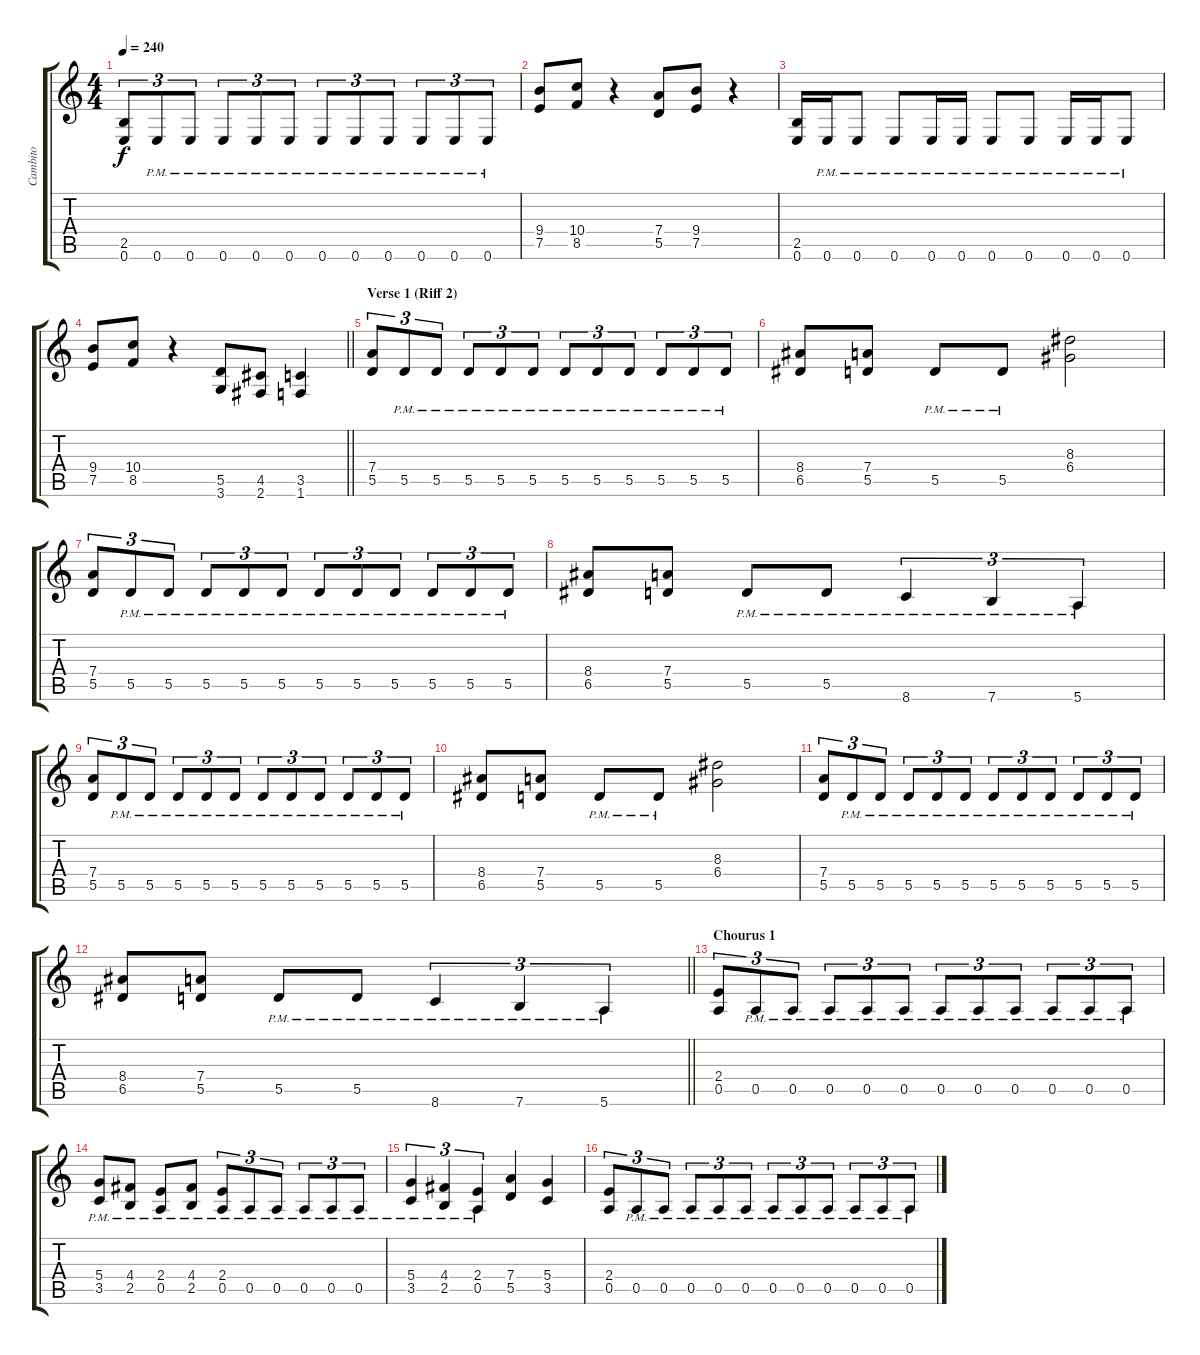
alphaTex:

\track ("Cambito" "Cambito") {instrument distortionguitar}
\staff {score tabs}
\tuning (E4 B3 G3 D3 A2 E2) {hide}
\ts (4 4)
\tempo 240
\clef g2
\ks c
(2.5 0.6).8{tu (3 2) dy f} 0.6{pm}.8{tu (3 2)} 0.6{pm}.8{tu (3 2)} 0.6{pm}.8{tu (3 2)} 0.6{pm}.8{tu (3 2)} 0.6{pm}.8{tu (3 2)} 0.6{pm}.8{tu (3 2)} 0.6{pm}.8{tu (3 2)} 0.6{pm}.8{tu (3 2)} 0.6{pm}.8{tu (3 2)} 0.6{pm}.8{tu (3 2)} 0.6{pm}.8{tu (3 2)} |
(9.4 7.5).8 (10.4 8.5).8 r.4 (7.4 5.5).8 (9.4 7.5).8 r.4 |
(2.5 0.6).16 0.6{pm}.16 0.6{pm}.8 0.6{pm}.8 0.6{pm}.16 0.6{pm}.16 0.6{pm}.8 0.6{pm}.8 0.6{pm}.16 0.6{pm}.16 0.6{pm}.8 |
\barLineRight lightlight
(9.4 7.5).8 (10.4 8.5).8 r.4 (5.5 3.6).8 (4.5 2.6).8 (3.5 1.6).4 |
\section ("" "Verse 1 (Riff 2)")
(7.4 5.5).8{tu (3 2)} 5.5{pm}.8{tu (3 2)} 5.5{pm}.8{tu (3 2)} 5.5{pm}.8{tu (3 2)} 5.5{pm}.8{tu (3 2)} 5.5{pm}.8{tu (3 2)} 5.5{pm}.8{tu (3 2)} 5.5{pm}.8{tu (3 2)} 5.5{pm}.8{tu (3 2)} 5.5{pm}.8{tu (3 2)} 5.5{pm}.8{tu (3 2)} 5.5{pm}.8{tu (3 2)} |
(8.4 6.5).8 (7.4 5.5).8 5.5{pm}.8 5.5{pm}.8 (8.3 6.4).2 |
(7.4 5.5).8{tu (3 2)} 5.5{pm}.8{tu (3 2)} 5.5{pm}.8{tu (3 2)} 5.5{pm}.8{tu (3 2)} 5.5{pm}.8{tu (3 2)} 5.5{pm}.8{tu (3 2)} 5.5{pm}.8{tu (3 2)} 5.5{pm}.8{tu (3 2)} 5.5{pm}.8{tu (3 2)} 5.5{pm}.8{tu (3 2)} 5.5{pm}.8{tu (3 2)} 5.5{pm}.8{tu (3 2)} |
(8.4 6.5).8 (7.4 5.5).8 5.5{pm}.8 5.5{pm}.8 8.6{pm}.4{tu (3 2)} 7.6{pm}.4{tu (3 2)} 5.6{pm}.4{tu (3 2)} |
(7.4 5.5).8{tu (3 2)} 5.5{pm}.8{tu (3 2)} 5.5{pm}.8{tu (3 2)} 5.5{pm}.8{tu (3 2)} 5.5{pm}.8{tu (3 2)} 5.5{pm}.8{tu (3 2)} 5.5{pm}.8{tu (3 2)} 5.5{pm}.8{tu (3 2)} 5.5{pm}.8{tu (3 2)} 5.5{pm}.8{tu (3 2)} 5.5{pm}.8{tu (3 2)} 5.5{pm}.8{tu (3 2)} |
(8.4 6.5).8 (7.4 5.5).8 5.5{pm}.8 5.5{pm}.8 (8.3 6.4).2 |
(7.4 5.5).8{tu (3 2)} 5.5{pm}.8{tu (3 2)} 5.5{pm}.8{tu (3 2)} 5.5{pm}.8{tu (3 2)} 5.5{pm}.8{tu (3 2)} 5.5{pm}.8{tu (3 2)} 5.5{pm}.8{tu (3 2)} 5.5{pm}.8{tu (3 2)} 5.5{pm}.8{tu (3 2)} 5.5{pm}.8{tu (3 2)} 5.5{pm}.8{tu (3 2)} 5.5{pm}.8{tu (3 2)} |
\barLineRight lightlight
(8.4 6.5).8 (7.4 5.5).8 5.5{pm}.8 5.5{pm}.8 8.6{pm}.4{tu (3 2)} 7.6{pm}.4{tu (3 2)} 5.6{pm}.4{tu (3 2)} |
\section ("" "Chourus 1")
(2.4 0.5).8{tu (3 2)} 0.5{pm}.8{tu (3 2)} 0.5{pm}.8{tu (3 2)} 0.5{pm}.8{tu (3 2)} 0.5{pm}.8{tu (3 2)} 0.5{pm}.8{tu (3 2)} 0.5{pm}.8{tu (3 2)} 0.5{pm}.8{tu (3 2)} 0.5{pm}.8{tu (3 2)} 0.5{pm}.8{tu (3 2)} 0.5{pm}.8{tu (3 2)} 0.5{pm}.8{tu (3 2)} |
(5.4{pm} 3.5{pm}).8 (4.4{pm} 2.5{pm}).8 (2.4{pm} 0.5{pm}).8 (4.4{pm} 2.5{pm}).8 (2.4{pm} 0.5{pm}).8{tu (3 2)} 0.5{pm}.8{tu (3 2)} 0.5{pm}.8{tu (3 2)} 0.5{pm}.8{tu (3 2)} 0.5{pm}.8{tu (3 2)} 0.5{pm}.8{tu (3 2)} |
(5.4{pm} 3.5{pm}).4{tu (3 2)} (4.4{pm} 2.5{pm}).4{tu (3 2)} (2.4{pm} 0.5{pm}).4{tu (3 2)} (7.4 5.5).4 (5.4 3.5).4 |
(2.4 0.5).8{tu (3 2)} 0.5{pm}.8{tu (3 2)} 0.5{pm}.8{tu (3 2)} 0.5{pm}.8{tu (3 2)} 0.5{pm}.8{tu (3 2)} 0.5{pm}.8{tu (3 2)} 0.5{pm}.8{tu (3 2)} 0.5{pm}.8{tu (3 2)} 0.5{pm}.8{tu (3 2)} 0.5{pm}.8{tu (3 2)} 0.5{pm}.8{tu (3 2)} 0.5{pm}.8{tu (3 2)}
